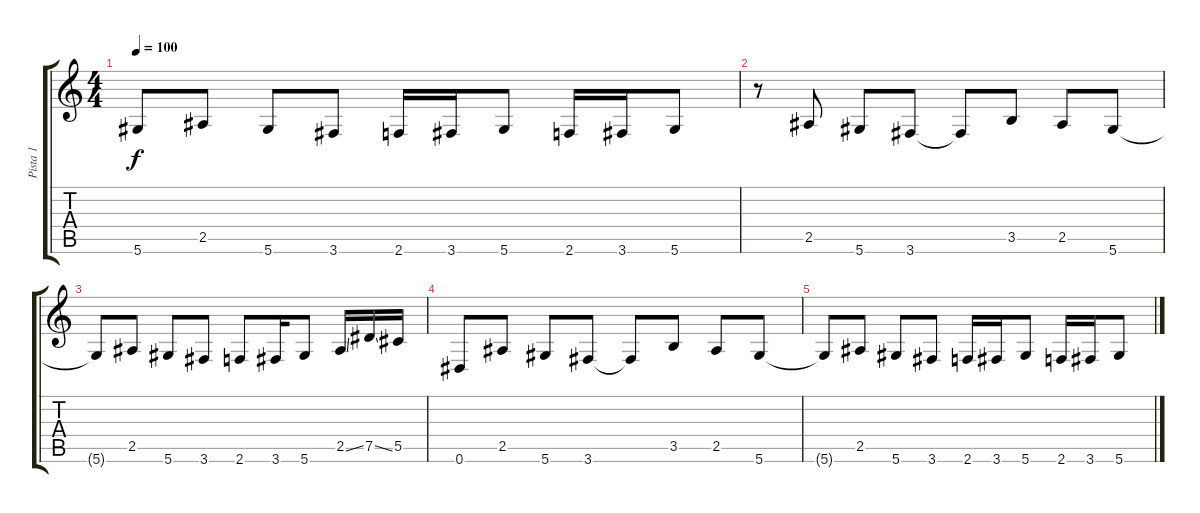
\track ("Pista 1" "Pista 1") {instrument distortionguitar}
\staff {score tabs}
\tuning (Eb4 Bb3 Gb3 Db3 Ab2 Eb2) {hide}
\ts (4 4)
\tempo 100
\clef g2
\ks c
5.6{t}.8{dy f} 2.5.8 5.6.8 3.6.8 2.6.16 3.6.16 5.6.8 2.6.16 3.6.16 5.6.8 |
r.8 2.5.8 5.6.8 3.6.8 3.6{t}.8 3.5.8 2.5.8 5.6.8 |
5.6{t}.8 2.5.8 5.6.8 3.6.8 2.6.8 3.6.16 5.6.8 2.5{ss}.16 7.5{ss}.16 5.5.16 |
0.6.8 2.5.8 5.6.8 3.6.8 3.6{t}.8 3.5.8 2.5.8 5.6.8 |
5.6{t}.8 2.5.8 5.6.8 3.6.8 2.6.16 3.6.16 5.6.8 2.6.16 3.6.16 5.6.8
